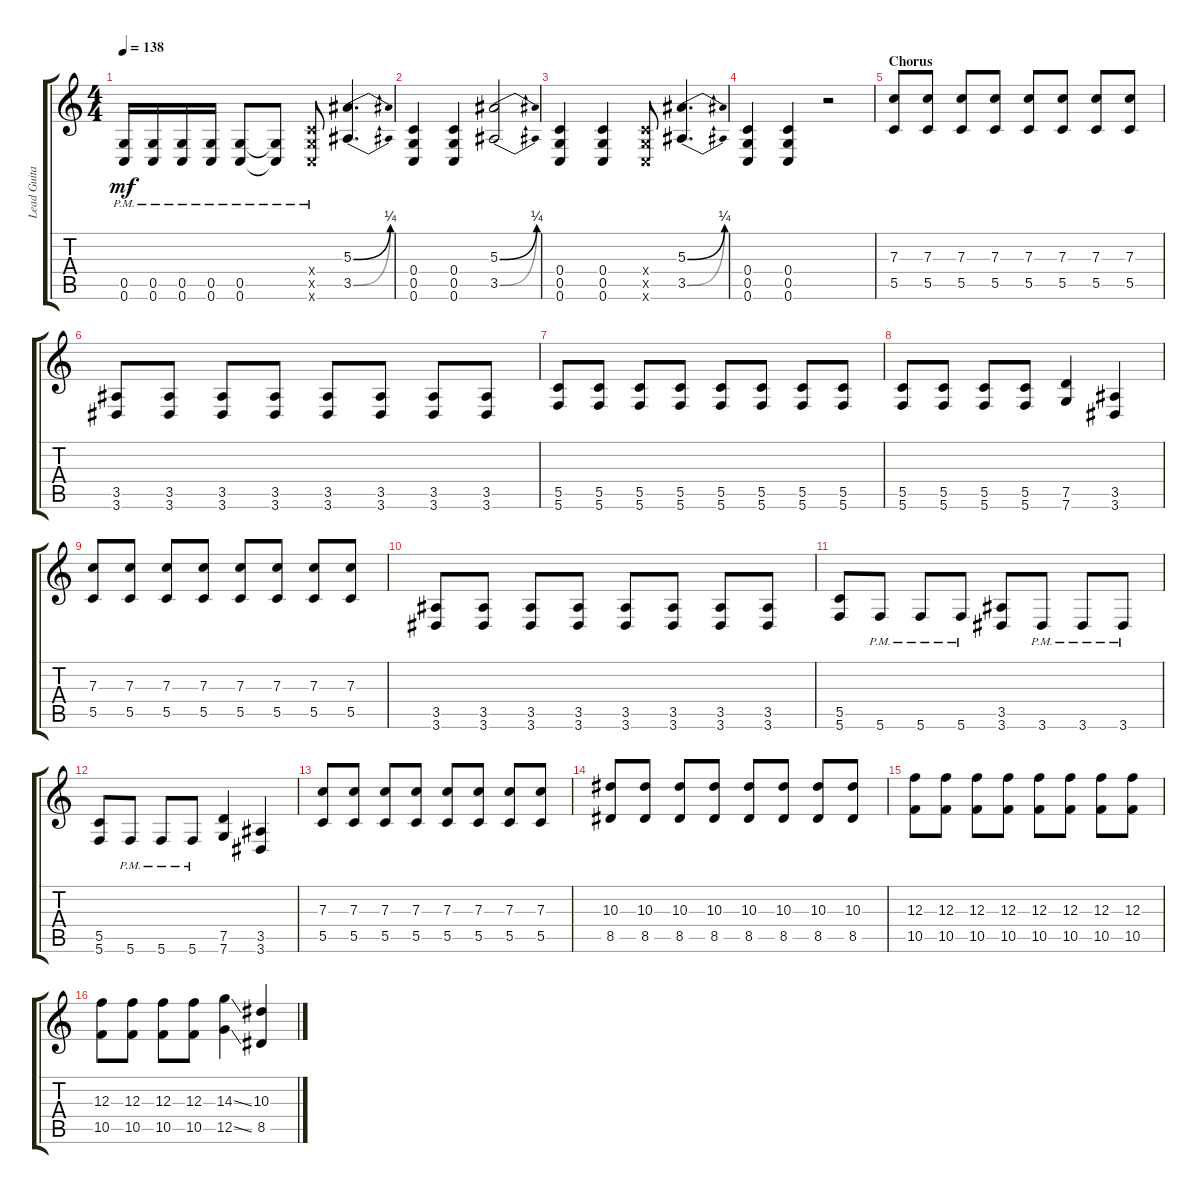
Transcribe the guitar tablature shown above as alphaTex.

\track ("Lead Guitar" "Lead Guita") {instrument distortionguitar}
\staff {score tabs}
\tuning (D4 A3 F3 C3 G2 C2) {hide}
\ts (4 4)
\tempo 138
\clef g2
\ks c
(0.5 0.6{pm}).16{dy mf} (0.5 0.6{pm}).16 (0.5 0.6{pm}).16 (0.5 0.6{pm}).16 (0.5 0.6{pm}).8 (0.5{t} 0.6{pm t}).8 (0.4{x} 0.5{x} 0.6{pm x}).8 (5.3{be (bend 0 0 60 1)} 3.5{be (bend 0 0 60 1)}).4{d} |
(0.4 0.5 0.6).4 (0.4 0.5 0.6).4 (5.3{be (bend 0 0 60 1)} 3.5{be (bend 0 0 60 1)}).2 |
(0.4 0.5 0.6).4 (0.4 0.5 0.6).4 (0.4{x} 0.5{x} 0.6{x}).8 (5.3{be (bend 0 0 60 1)} 3.5{be (bend 0 0 60 1)}).4{d} |
(0.4 0.5 0.6).4 (0.4 0.5 0.6).4 r.2 |
\section ("" "Chorus")
(7.3 5.5).8 (7.3 5.5).8 (7.3 5.5).8 (7.3 5.5).8 (7.3 5.5).8 (7.3 5.5).8 (7.3 5.5).8 (7.3 5.5).8 |
(3.5 3.6).8 (3.5 3.6).8 (3.5 3.6).8 (3.5 3.6).8 (3.5 3.6).8 (3.5 3.6).8 (3.5 3.6).8 (3.5 3.6).8 |
(5.5 5.6).8 (5.5 5.6).8 (5.5 5.6).8 (5.5 5.6).8 (5.5 5.6).8 (5.5 5.6).8 (5.5 5.6).8 (5.5 5.6).8 |
(5.5 5.6).8 (5.5 5.6).8 (5.5 5.6).8 (5.5 5.6).8 (7.5 7.6).4 (3.5 3.6).4 |
(7.3 5.5).8 (7.3 5.5).8 (7.3 5.5).8 (7.3 5.5).8 (7.3 5.5).8 (7.3 5.5).8 (7.3 5.5).8 (7.3 5.5).8 |
(3.5 3.6).8 (3.5 3.6).8 (3.5 3.6).8 (3.5 3.6).8 (3.5 3.6).8 (3.5 3.6).8 (3.5 3.6).8 (3.5 3.6).8 |
(5.5 5.6).8 5.6{pm}.8 5.6{pm}.8 5.6{pm}.8 (3.5 3.6).8 3.6{pm}.8 3.6{pm}.8 3.6{pm}.8 |
(5.5 5.6).8 5.6{pm}.8 5.6{pm}.8 5.6{pm}.8 (7.5 7.6).4 (3.5 3.6).4 |
(7.3 5.5).8 (7.3 5.5).8 (7.3 5.5).8 (7.3 5.5).8 (7.3 5.5).8 (7.3 5.5).8 (7.3 5.5).8 (7.3 5.5).8 |
(10.3 8.5).8 (10.3 8.5).8 (10.3 8.5).8 (10.3 8.5).8 (10.3 8.5).8 (10.3 8.5).8 (10.3 8.5).8 (10.3 8.5).8 |
(12.3 10.5).8 (12.3 10.5).8 (12.3 10.5).8 (12.3 10.5).8 (12.3 10.5).8 (12.3 10.5).8 (12.3 10.5).8 (12.3 10.5).8 |
(12.3 10.5).8 (12.3 10.5).8 (12.3 10.5).8 (12.3 10.5).8 (14.3{ss} 12.5{ss}).4 (10.3 8.5).4
